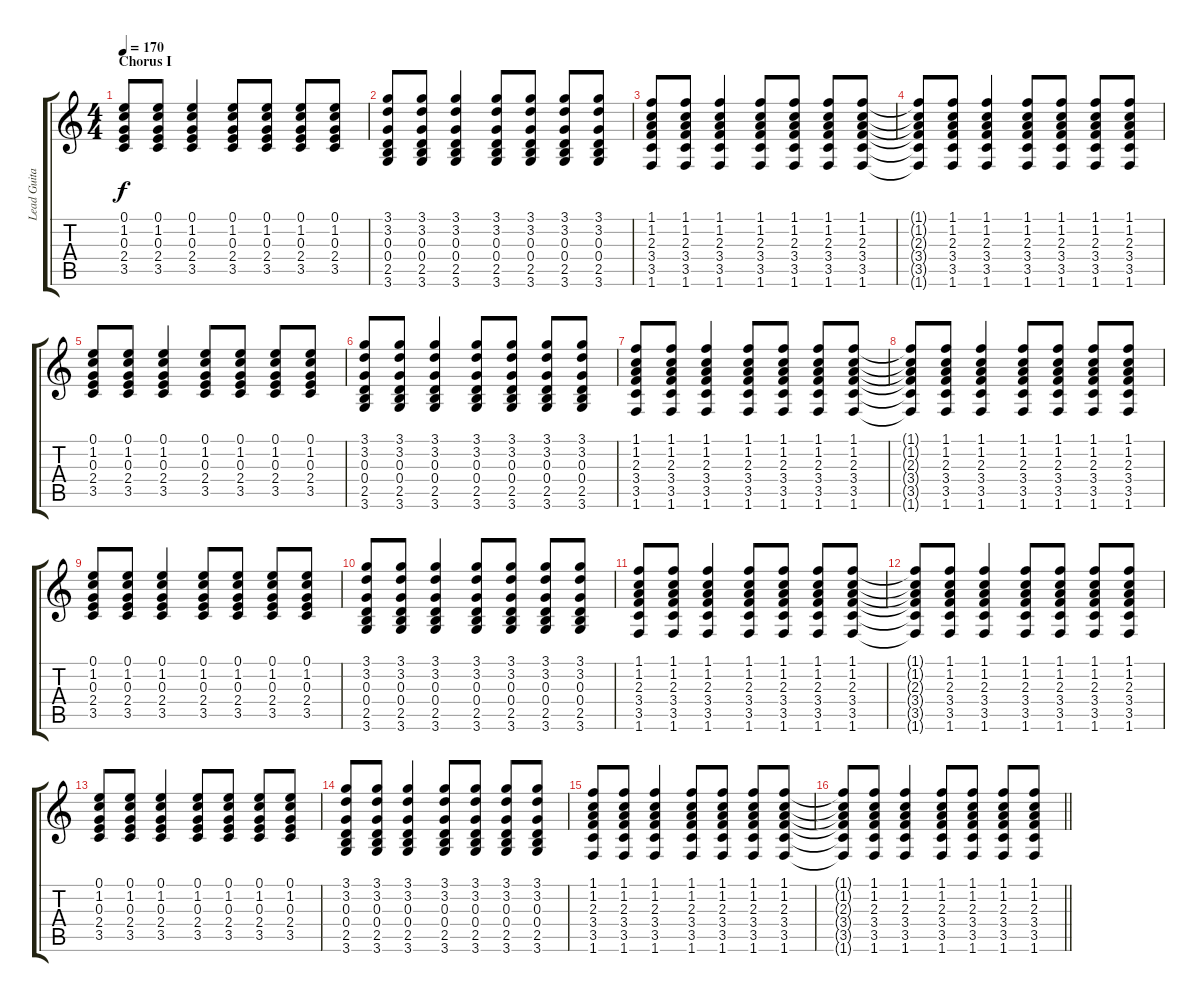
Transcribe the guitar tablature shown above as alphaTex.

\track ("Lead Guitar" "Lead Guita") {instrument overdrivenguitar}
\staff {score tabs}
\tuning (E4 B3 G3 D3 A2 E2) {hide}
\ts (4 4)
\section ("" "Chorus I")
\tempo 170
\clef g2
\ks c
(0.1 1.2 0.3 2.4 3.5).8{dy f} (0.1 1.2 0.3 2.4 3.5).8 (0.1 1.2 0.3 2.4 3.5).4 (0.1 1.2 0.3 2.4 3.5).8 (0.1 1.2 0.3 2.4 3.5).8 (0.1 1.2 0.3 2.4 3.5).8 (0.1 1.2 0.3 2.4 3.5).8 |
(3.1 3.2 0.3 0.4 2.5 3.6).8 (3.1 3.2 0.3 0.4 2.5 3.6).8 (3.1 3.2 0.3 0.4 2.5 3.6).4 (3.1 3.2 0.3 0.4 2.5 3.6).8 (3.1 3.2 0.3 0.4 2.5 3.6).8 (3.1 3.2 0.3 0.4 2.5 3.6).8 (3.1 3.2 0.3 0.4 2.5 3.6).8 |
(1.1 1.2 2.3 3.4 3.5 1.6).8 (1.1 1.2 2.3 3.4 3.5 1.6).8 (1.1 1.2 2.3 3.4 3.5 1.6).4 (1.1 1.2 2.3 3.4 3.5 1.6).8 (1.1 1.2 2.3 3.4 3.5 1.6).8 (1.1 1.2 2.3 3.4 3.5 1.6).8 (1.1 1.2 2.3 3.4 3.5 1.6).8 |
(1.1{t} 1.2{t} 2.3{t} 3.4{t} 3.5{t} 1.6{t}).8 (1.1 1.2 2.3 3.4 3.5 1.6).8 (1.1 1.2 2.3 3.4 3.5 1.6).4 (1.1 1.2 2.3 3.4 3.5 1.6).8 (1.1 1.2 2.3 3.4 3.5 1.6).8 (1.1 1.2 2.3 3.4 3.5 1.6).8 (1.1 1.2 2.3 3.4 3.5 1.6).8 |
(0.1 1.2 0.3 2.4 3.5).8 (0.1 1.2 0.3 2.4 3.5).8 (0.1 1.2 0.3 2.4 3.5).4 (0.1 1.2 0.3 2.4 3.5).8 (0.1 1.2 0.3 2.4 3.5).8 (0.1 1.2 0.3 2.4 3.5).8 (0.1 1.2 0.3 2.4 3.5).8 |
(3.1 3.2 0.3 0.4 2.5 3.6).8 (3.1 3.2 0.3 0.4 2.5 3.6).8 (3.1 3.2 0.3 0.4 2.5 3.6).4 (3.1 3.2 0.3 0.4 2.5 3.6).8 (3.1 3.2 0.3 0.4 2.5 3.6).8 (3.1 3.2 0.3 0.4 2.5 3.6).8 (3.1 3.2 0.3 0.4 2.5 3.6).8 |
(1.1 1.2 2.3 3.4 3.5 1.6).8 (1.1 1.2 2.3 3.4 3.5 1.6).8 (1.1 1.2 2.3 3.4 3.5 1.6).4 (1.1 1.2 2.3 3.4 3.5 1.6).8 (1.1 1.2 2.3 3.4 3.5 1.6).8 (1.1 1.2 2.3 3.4 3.5 1.6).8 (1.1 1.2 2.3 3.4 3.5 1.6).8 |
(1.1{t} 1.2{t} 2.3{t} 3.4{t} 3.5{t} 1.6{t}).8 (1.1 1.2 2.3 3.4 3.5 1.6).8 (1.1 1.2 2.3 3.4 3.5 1.6).4 (1.1 1.2 2.3 3.4 3.5 1.6).8 (1.1 1.2 2.3 3.4 3.5 1.6).8 (1.1 1.2 2.3 3.4 3.5 1.6).8 (1.1 1.2 2.3 3.4 3.5 1.6).8 |
(0.1 1.2 0.3 2.4 3.5).8 (0.1 1.2 0.3 2.4 3.5).8 (0.1 1.2 0.3 2.4 3.5).4 (0.1 1.2 0.3 2.4 3.5).8 (0.1 1.2 0.3 2.4 3.5).8 (0.1 1.2 0.3 2.4 3.5).8 (0.1 1.2 0.3 2.4 3.5).8 |
(3.1 3.2 0.3 0.4 2.5 3.6).8 (3.1 3.2 0.3 0.4 2.5 3.6).8 (3.1 3.2 0.3 0.4 2.5 3.6).4 (3.1 3.2 0.3 0.4 2.5 3.6).8 (3.1 3.2 0.3 0.4 2.5 3.6).8 (3.1 3.2 0.3 0.4 2.5 3.6).8 (3.1 3.2 0.3 0.4 2.5 3.6).8 |
(1.1 1.2 2.3 3.4 3.5 1.6).8 (1.1 1.2 2.3 3.4 3.5 1.6).8 (1.1 1.2 2.3 3.4 3.5 1.6).4 (1.1 1.2 2.3 3.4 3.5 1.6).8 (1.1 1.2 2.3 3.4 3.5 1.6).8 (1.1 1.2 2.3 3.4 3.5 1.6).8 (1.1 1.2 2.3 3.4 3.5 1.6).8 |
(1.1{t} 1.2{t} 2.3{t} 3.4{t} 3.5{t} 1.6{t}).8 (1.1 1.2 2.3 3.4 3.5 1.6).8 (1.1 1.2 2.3 3.4 3.5 1.6).4 (1.1 1.2 2.3 3.4 3.5 1.6).8 (1.1 1.2 2.3 3.4 3.5 1.6).8 (1.1 1.2 2.3 3.4 3.5 1.6).8 (1.1 1.2 2.3 3.4 3.5 1.6).8 |
(0.1 1.2 0.3 2.4 3.5).8 (0.1 1.2 0.3 2.4 3.5).8 (0.1 1.2 0.3 2.4 3.5).4 (0.1 1.2 0.3 2.4 3.5).8 (0.1 1.2 0.3 2.4 3.5).8 (0.1 1.2 0.3 2.4 3.5).8 (0.1 1.2 0.3 2.4 3.5).8 |
(3.1 3.2 0.3 0.4 2.5 3.6).8 (3.1 3.2 0.3 0.4 2.5 3.6).8 (3.1 3.2 0.3 0.4 2.5 3.6).4 (3.1 3.2 0.3 0.4 2.5 3.6).8 (3.1 3.2 0.3 0.4 2.5 3.6).8 (3.1 3.2 0.3 0.4 2.5 3.6).8 (3.1 3.2 0.3 0.4 2.5 3.6).8 |
(1.1 1.2 2.3 3.4 3.5 1.6).8 (1.1 1.2 2.3 3.4 3.5 1.6).8 (1.1 1.2 2.3 3.4 3.5 1.6).4 (1.1 1.2 2.3 3.4 3.5 1.6).8 (1.1 1.2 2.3 3.4 3.5 1.6).8 (1.1 1.2 2.3 3.4 3.5 1.6).8 (1.1 1.2 2.3 3.4 3.5 1.6).8 |
\barLineRight lightlight
(1.1{t} 1.2{t} 2.3{t} 3.4{t} 3.5{t} 1.6{t}).8 (1.1 1.2 2.3 3.4 3.5 1.6).8 (1.1 1.2 2.3 3.4 3.5 1.6).4 (1.1 1.2 2.3 3.4 3.5 1.6).8 (1.1 1.2 2.3 3.4 3.5 1.6).8 (1.1 1.2 2.3 3.4 3.5 1.6).8 (1.1 1.2 2.3 3.4 3.5 1.6).8
